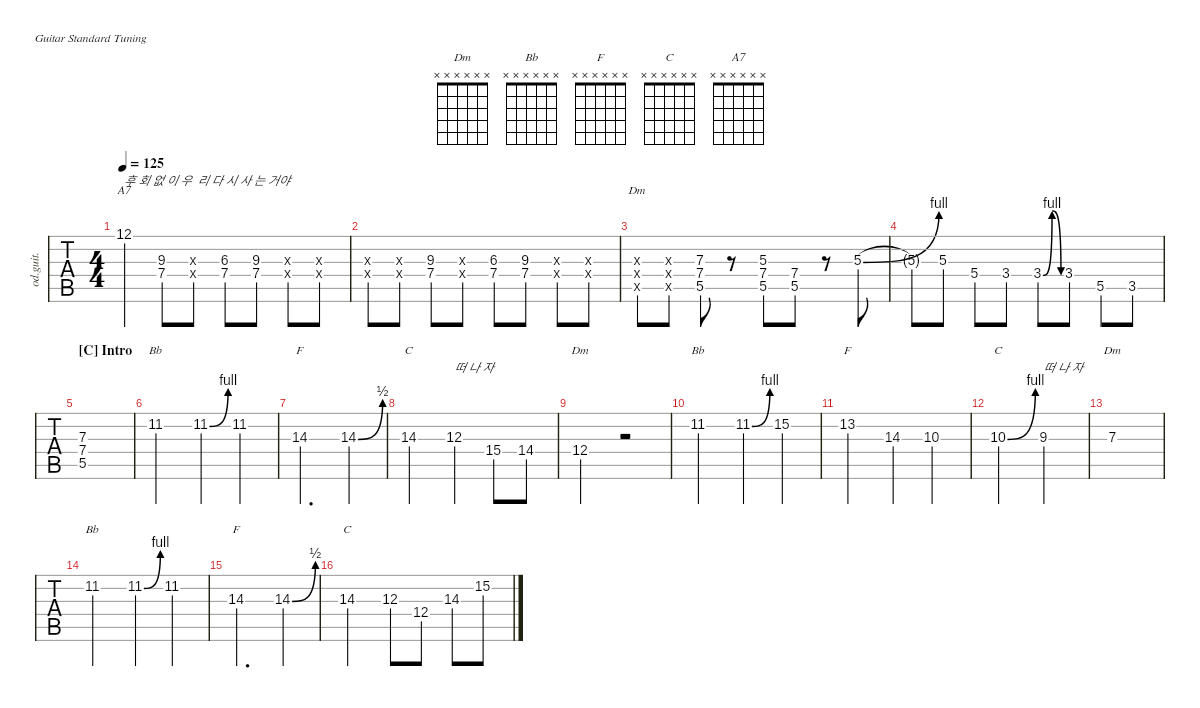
\defaultSystemsLayout 4
\hideDynamics
\bracketExtendMode nobrackets
\track ("Guitar1" "od.guit.") {defaultSystemsLayout 4 instrument overdrivenguitar}
\staff {tabs}
\tuning (E4 B3 G3 D3 A2 E2)
\chord ("Dm" x x x x x x)
\chord ("Bb" x x x x x x)
\chord ("F" x x x x x x)
\chord ("C" x x x x x x)
\chord ("A7" x x x x x x)
\ts (4 4)
\tempo 125
\clef g2
\ks f
12.1{acc forcenatural}.4{ch "A7" txt "후 회 없 이 우  리 다 시 사 는 거야" dy mf} (9.3{acc forcenatural} 7.4{acc forcenatural}).8 (9.3{x acc forcenatural} 7.4{x acc forcenatural}).8 (6.3{acc b} 7.4{acc forcenatural}).8 (9.3{acc forcenatural} 7.4{acc forcenatural}).8 (9.3{x acc forcenatural} 7.4{x acc forcenatural}).8 (9.3{x acc forcenatural} 7.4{x acc forcenatural}).8 |
(9.3{x acc forcenatural} 7.4{x acc forcenatural}).8 (9.3{x acc forcenatural} 7.4{x acc forcenatural}).8 (9.3{acc forcenatural} 7.4{acc forcenatural}).8 (9.3{x acc forcenatural} 7.4{x acc forcenatural}).8 (6.3{acc b} 7.4{acc forcenatural}).8 (9.3{acc forcenatural} 7.4{acc forcenatural}).8 (9.3{x acc forcenatural} 7.4{x acc forcenatural}).8 (9.3{x acc forcenatural} 7.4{x acc forcenatural}).8 |
(5.5{x acc forcenatural} 7.4{x acc forcenatural} 7.3{x acc forcenatural}).8{ch "Dm"} (5.5{x acc forcenatural} 7.4{x acc forcenatural} 7.3{x acc forcenatural}).8 (5.5{acc forcenatural} 7.4{acc forcenatural} 7.3{acc forcenatural}).8 r.8 (5.5{acc forcenatural} 7.4{acc forcenatural} 5.3{acc forcenatural}).8 (5.5{acc forcenatural} 7.4{acc forcenatural}).8 r.8 5.3{be (bend 0 0 15 4) acc forcenatural}.8 |
5.3{t}.8 5.3{acc forcenatural}.8 5.4{acc forcenatural}.8 3.4{acc forcenatural}.8 3.4{be (bendrelease 0 0 3.5999999999999996 4 20.4 4 30 0) acc forcenatural}.8 3.4{acc forcenatural}.8 5.5{acc forcenatural}.8 3.5{acc forcenatural}.8 |
\section ("C" "Intro")
(7.3{acc forcenatural} 5.5{acc forcenatural} 7.4{acc forcenatural}).1 |
11.2{acc b}.2{ch "Bb"} 11.2{be (bend 0 0 15 4) acc b}.4 11.2{acc b}.4 |
14.3{acc forcenatural}.2{d ch "F"} 14.3{be (bend 0 0 14.399999999999999 2) acc forcenatural}.4 |
14.3{acc forcenatural}.2{ch "C"} 12.3{acc forcenatural}.4{txt "떠 나 자"} 15.4{acc forcenatural}.8 14.4{acc forcenatural}.8 |
12.4{acc forcenatural}.2{ch "Dm"} r.2 |
11.2{acc b}.2{ch "Bb"} 11.2{be (bend 0 0 15 4) acc b}.4 15.2{acc forcenatural}.4 |
13.2{acc forcenatural}.2{ch "F"} 14.3{acc forcenatural}.4 10.3{acc forcenatural}.4 |
10.3{be (bend 0 0 15 4) acc forcenatural}.2{ch "C"} 9.3{acc forcenatural}.2{txt "떠 나 자"} |
7.3{acc forcenatural}.1{ch "Dm"} |
11.2{acc b}.2{ch "Bb"} 11.2{be (bend 0 0 15 4) acc b}.4 11.2{acc b}.4 |
14.3{acc forcenatural}.2{d ch "F"} 14.3{be (bend 0 0 14.399999999999999 2) acc forcenatural}.4 |
14.3{acc forcenatural}.2{ch "C"} 12.3{acc forcenatural}.8 12.4{acc forcenatural}.8 14.3{acc forcenatural}.8 15.2{acc forcenatural}.8
